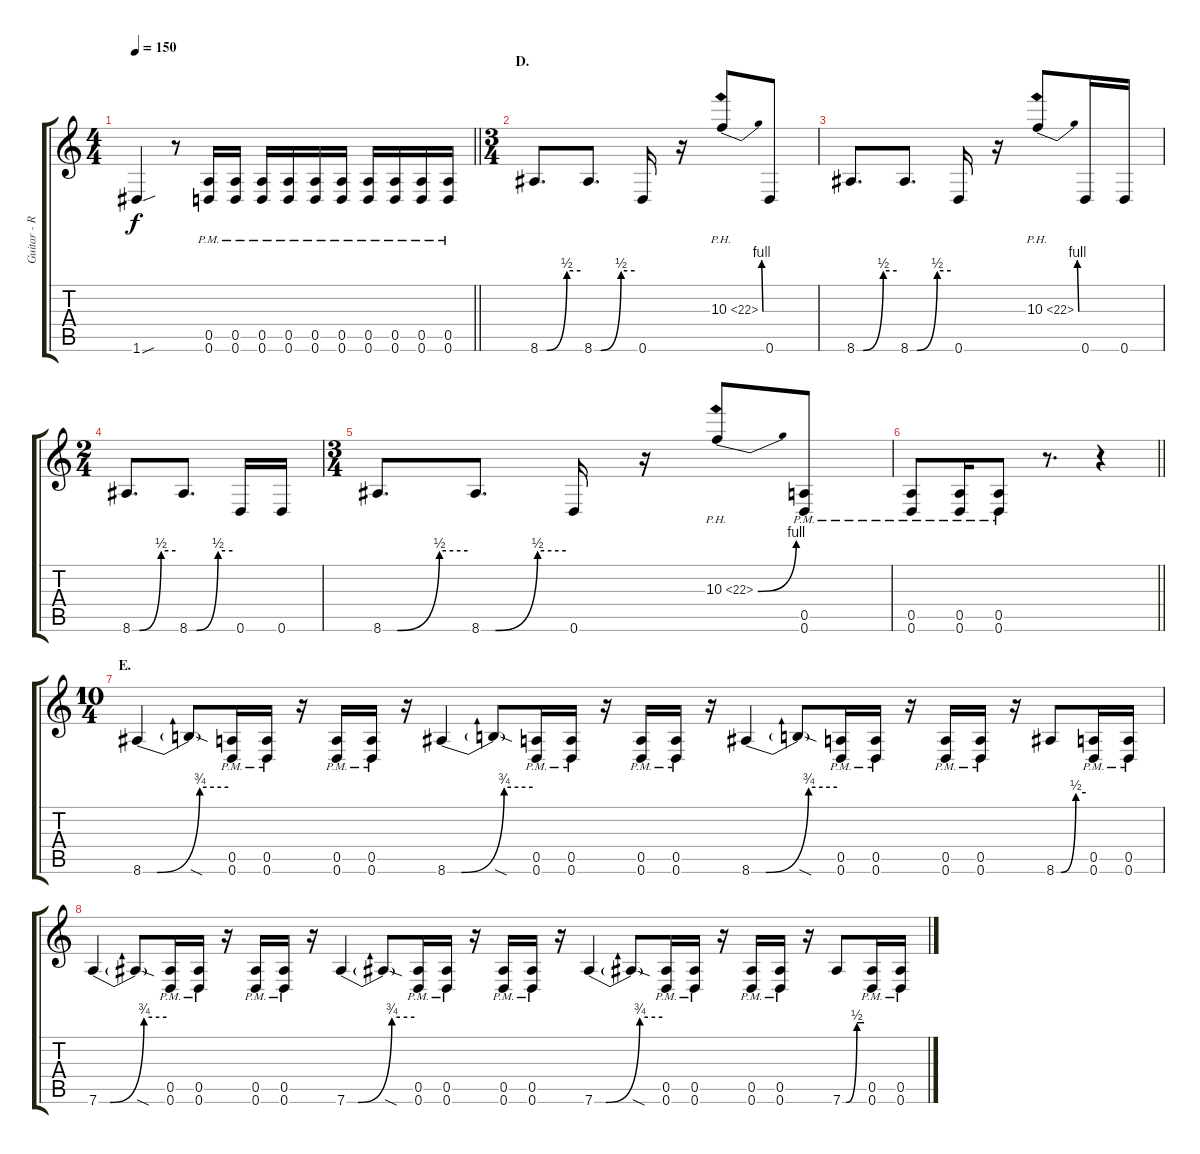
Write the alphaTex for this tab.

\track ("Guitar - Right" "Guitar - R") {instrument distortionguitar}
\staff {score tabs}
\tuning (E4 B3 G3 D3 A2 D2) {hide}
\ts (4 4)
\tempo 150
\clef g2
\barLineRight lightlight
\ks c
1.6{sou t}.4{dy f} r.8 (0.5{pm} 0.6{pm}).16 (0.5{pm} 0.6{pm}).16 (0.5{pm} 0.6{pm}).16 (0.5{pm} 0.6{pm}).16 (0.5{pm} 0.6{pm}).16 (0.5{pm} 0.6{pm}).16 (0.5{pm} 0.6{pm}).16 (0.5{pm} 0.6{pm}).16 (0.5{pm} 0.6{pm}).16 (0.5{pm} 0.6{pm}).16 |
\ts (3 4)
\section ("" "D.")
8.6{be (custom 0 0 10 0 40 2 60 2)}.8{d} 8.6{be (custom 0 0 10 0 40 2 60 2)}.8{d} 0.6.16 r.16 10.3{be (bend 0 0 60 4) ph 12}.8 0.6.8 |
8.6{be (custom 0 0 10 0 40 2 60 2)}.8{d} 8.6{be (custom 0 0 10 0 40 2 60 2)}.8{d} 0.6.16 r.16 10.3{be (bend 0 0 60 4) ph 12}.8 0.6.16 0.6.16 |
\ts (2 4)
8.6{be (custom 0 0 10 0 40 2 60 2)}.8{d} 8.6{be (custom 0 0 10 0 40 2 60 2)}.8{d} 0.6.16 0.6.16 |
\ts (3 4)
8.6{be (custom 0 0 10 0 40 2 60 2)}.8{d} 8.6{be (custom 0 0 10 0 40 2 60 2)}.8{d} 0.6.16 r.16 10.3{be (bend 0 0 60 4) ph 12}.8 (0.5{pm} 0.6{pm}).8 |
\barLineRight lightlight
(0.5{pm} 0.6{pm}).8 (0.5{pm} 0.6{pm}).16 (0.5{pm} 0.6{pm}).8 r.8{d} r.4 |
\ts (10 4)
\section ("" "E.")
8.6{be (custom 0 0 10 0 40 3 60 3)}.4 8.6{sod t}.8 (0.5{pm} 0.6{pm}).16 (0.5{pm} 0.6{pm}).16 r.16 (0.5{pm} 0.6{pm}).16 (0.5{pm} 0.6{pm}).16 r.16 8.6{be (custom 0 0 10 0 40 3 60 3)}.4 8.6{sod t}.8 (0.5{pm} 0.6{pm}).16 (0.5{pm} 0.6{pm}).16 r.16 (0.5{pm} 0.6{pm}).16 (0.5{pm} 0.6{pm}).16 r.16 8.6{be (custom 0 0 10 0 40 3 60 3)}.4 8.6{sod t}.8 (0.5{pm} 0.6{pm}).16 (0.5{pm} 0.6{pm}).16 r.16 (0.5{pm} 0.6{pm}).16 (0.5{pm} 0.6{pm}).16 r.16 8.6{be (custom 0 0 10 0 40 2 60 2)}.8 (0.5{pm} 0.6{pm}).16 (0.5{pm} 0.6{pm}).16 |
7.6{be (custom 0 0 10 0 40 3 60 3)}.4 7.6{sod t}.8 (0.5{pm} 0.6{pm}).16 (0.5{pm} 0.6{pm}).16 r.16 (0.5{pm} 0.6{pm}).16 (0.5{pm} 0.6{pm}).16 r.16 7.6{be (custom 0 0 10 0 40 3 60 3)}.4 7.6{sod t}.8 (0.5{pm} 0.6{pm}).16 (0.5{pm} 0.6{pm}).16 r.16 (0.5{pm} 0.6{pm}).16 (0.5{pm} 0.6{pm}).16 r.16 7.6{be (custom 0 0 10 0 40 3 60 3)}.4 7.6{sod t}.8 (0.5{pm} 0.6{pm}).16 (0.5{pm} 0.6{pm}).16 r.16 (0.5{pm} 0.6{pm}).16 (0.5{pm} 0.6{pm}).16 r.16 7.6{be (custom 0 0 10 0 40 2 60 2)}.8 (0.5{pm} 0.6{pm}).16 (0.5{pm} 0.6{pm}).16
